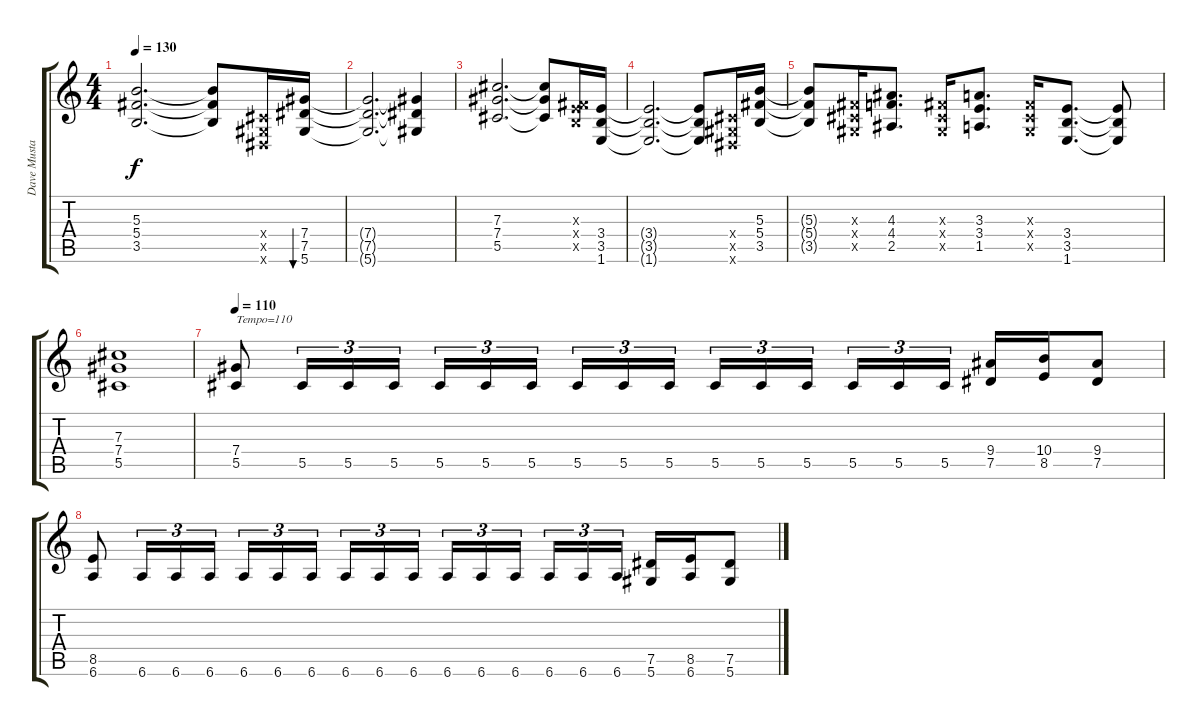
\track ("Dave Mustaine" "Dave Musta") {instrument distortionguitar}
\staff {score tabs}
\tuning (Eb4 Bb3 Gb3 Db3 Ab2 Eb2) {hide}
\ts (4 4)
\tempo 130
\clef g2
\ks c
(5.3{t} 5.4{t} 3.5{t}).2{d dy f} (5.3{t} 5.4{t} 3.5{t}).8 (0.4{x} 0.5{x} 0.6{x}).16 (7.4 7.5 5.6).16{bu 120} |
(7.4{t} 7.5{t} 5.6{t}).2{d} (7.4{t} 7.5{t} 5.6{t}).4 |
(7.3 7.4 5.5).2{d} (7.3{t} 7.4{t} 5.5{t}).8 (0.3{x} 3.4{x} 3.5{x}).16 (3.4 3.5 1.6).16 |
(3.4{t} 3.5{t} 1.6{t}).2{d} (3.4{t} 3.5{t} 1.6{t}).8 (0.4{x} 0.5{x} 0.6{x}).16 (5.3 5.4 3.5).16 |
(5.3{t} 5.4{t} 3.5{t}).8 (0.3{x} 0.4{x} 0.5{x}).16 (4.3 4.4 2.5).8{d} (0.3{x} 0.4{x} 0.5{x}).16 (3.3 3.4 1.5).8{d} (0.3{x} 0.4{x} 0.5{x}).16 (3.4 3.5 1.6).8{d} (3.4{t} 3.5{t} 1.6{t}).8 |
(7.3 7.4 5.5).1 |
\tempo 110
(7.4 5.5).8{txt "Tempo=110"} 5.5.16{tu (3 2)} 5.5.16{tu (3 2)} 5.5.16{tu (3 2)} 5.5.16{tu (3 2)} 5.5.16{tu (3 2)} 5.5.16{tu (3 2) beam splitsecondary} 5.5.16{tu (3 2)} 5.5.16{tu (3 2)} 5.5.16{tu (3 2)} 5.5.16{tu (3 2)} 5.5.16{tu (3 2)} 5.5.16{tu (3 2) beam splitsecondary} 5.5.16{tu (3 2)} 5.5.16{tu (3 2)} 5.5.16{tu (3 2)} (9.4 7.5).16 (10.4 8.5).16 (9.4 7.5).8 |
(8.5 6.6).8 6.6.16{tu (3 2)} 6.6.16{tu (3 2)} 6.6.16{tu (3 2)} 6.6.16{tu (3 2)} 6.6.16{tu (3 2)} 6.6.16{tu (3 2) beam splitsecondary} 6.6.16{tu (3 2)} 6.6.16{tu (3 2)} 6.6.16{tu (3 2)} 6.6.16{tu (3 2)} 6.6.16{tu (3 2)} 6.6.16{tu (3 2) beam splitsecondary} 6.6.16{tu (3 2)} 6.6.16{tu (3 2)} 6.6.16{tu (3 2)} (7.5 5.6).16 (8.5 6.6).16 (7.5 5.6).8
